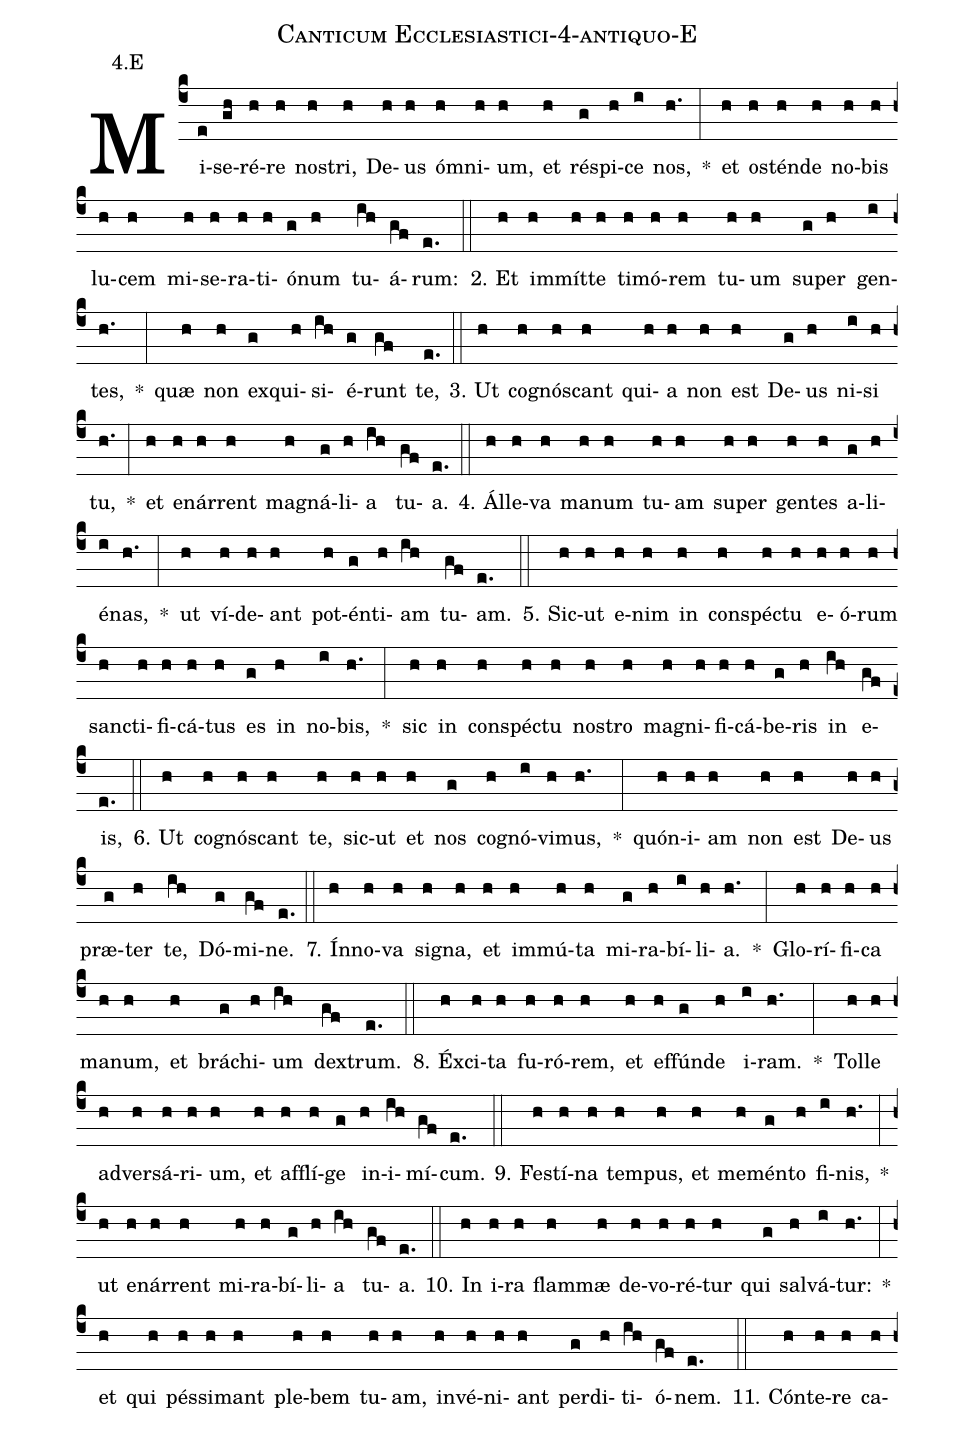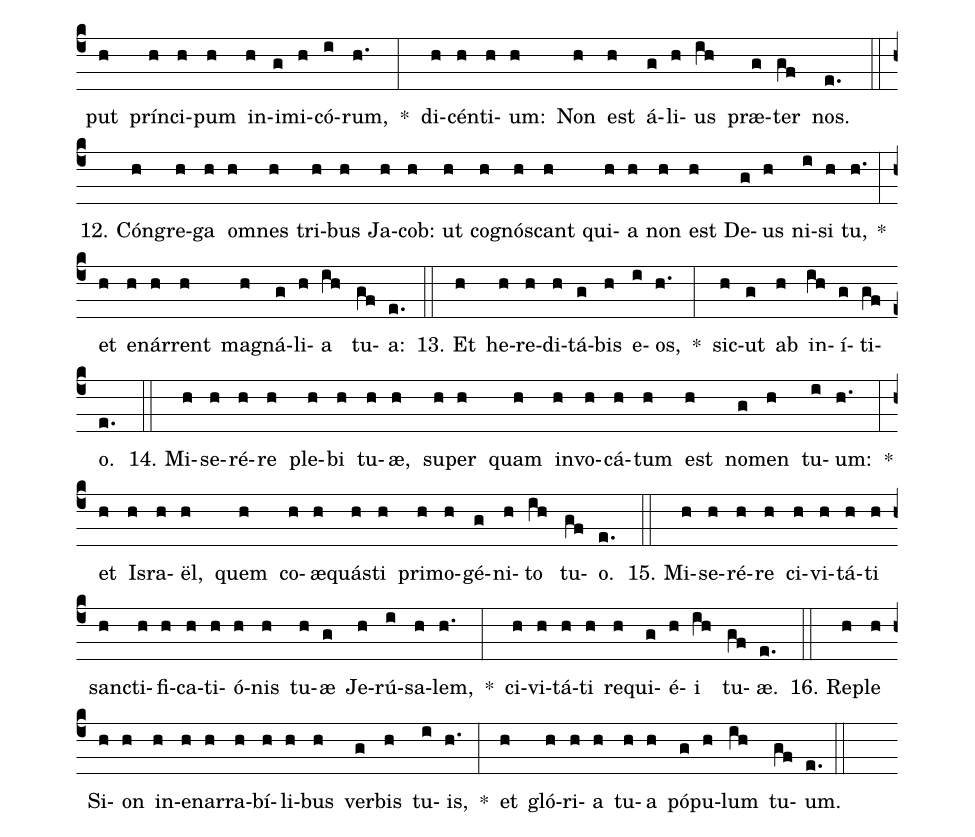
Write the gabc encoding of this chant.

name: Canticum Ecclesiastici-4-antiquo-E;
annotation: 4.E;
%%
(c4)Mi(e)se(gh)ré(h)re(h) nos(h)tri,(h) De(h)us(h) óm(h)ni(h)um,(h) et(h) ré(g)spi(h)ce(i) nos,(h.) *(:) et(h) os(h)tén(h)de(h) no(h)bis(h) lu(h)cem(h) mi(h)se(h)ra(h)ti(h)ó(g)num(h) tu(ih)á(gf)rum:(e.) (::)
2. Et(h) im(h)mít(h)te(h) ti(h)mó(h)rem(h) tu(h)um(h) su(g)per(h) gen(i)tes,(h.) *(:) quæ(h) non(h) ex(g)qui(h)si(ih)é(g)runt(gf) te,(e.) (::)
3. Ut(h) co(h)gnós(h)cant(h) qui(h)a(h) non(h) est(h) De(g)us(h) ni(i)si(h) tu,(h.) *(:) et(h) e(h)nár(h)rent(h) ma(h)gná(g)li(h)a(ih) tu(gf)a.(e.) (::)
4. Ál(h)le(h)va(h) ma(h)num(h) tu(h)am(h) su(h)per(h) gen(h)tes(h) a(g)li(h)é(i)nas,(h.) *(:) ut(h) ví(h)de(h)ant(h) pot(h)én(g)ti(h)am(ih) tu(gf)am.(e.) (::)
5. Sic(h)ut(h) e(h)nim(h) in(h) con(h)spéc(h)tu(h) e(h)ó(h)rum(h) sanc(h)ti(h)fi(h)cá(h)tus(h) es(g) in(h) no(i)bis,(h.) *(:) sic(h) in(h) con(h)spéc(h)tu(h) nos(h)tro(h) ma(h)gni(h)fi(h)cá(h)be(g)ris(h) in(ih) e(gf)is,(e.) (::)
6. Ut(h) co(h)gnós(h)cant(h) te,(h) sic(h)ut(h) et(h) nos(g) co(h)gnó(i)vi(h)mus,(h.) *(:) quón(h)i(h)am(h) non(h) est(h) De(h)us(h) præ(g)ter(h) te,(ih) Dó(g)mi(gf)ne.(e.) (::)
7. Ín(h)no(h)va(h) si(h)gna,(h) et(h) im(h)mú(h)ta(h) mi(g)ra(h)bí(i)li(h)a.(h.) *(:) Glo(h)rí(h)fi(h)ca(h) ma(h)num,(h) et(h) brá(g)chi(h)um(ih) dex(gf)trum.(e.) (::)
8. Éx(h)ci(h)ta(h) fu(h)ró(h)rem,(h) et(h) ef(h)fún(g)de(h) i(i)ram.(h.) *(:) Tol(h)le(h) ad(h)ver(h)sá(h)ri(h)um,(h) et(h) af(h)flí(h)ge(g) in(h)i(ih)mí(gf)cum.(e.) (::)
9. Fes(h)tí(h)na(h) tem(h)pus,(h) et(h) me(h)mén(g)to(h) fi(i)nis,(h.) *(:) ut(h) e(h)nár(h)rent(h) mi(h)ra(h)bí(g)li(h)a(ih) tu(gf)a.(e.) (::)
10. In(h) i(h)ra(h) flam(h)mæ(h) de(h)vo(h)ré(h)tur(h) qui(g) sal(h)vá(i)tur:(h.) *(:) et(h) qui(h) pés(h)si(h)mant(h) ple(h)bem(h) tu(h)am,(h) in(h)vé(h)ni(h)ant(h) per(g)di(h)ti(ih)ó(gf)nem.(e.) (::)
11. Cón(h)te(h)re(h) ca(h)put(h) prín(h)ci(h)pum(h) in(h)i(g)mi(h)có(i)rum,(h.) *(:) di(h)cén(h)ti(h)um:(h) Non(h) est(h) á(g)li(h)us(ih) præ(g)ter(gf) nos.(e.) (::)
12. Cón(h)gre(h)ga(h) om(h)nes(h) tri(h)bus(h) Ja(h)cob:(h) ut(h) co(h)gnós(h)cant(h) qui(h)a(h) non(h) est(h) De(g)us(h) ni(i)si(h) tu,(h.) *(:) et(h) e(h)nár(h)rent(h) ma(h)gná(g)li(h)a(ih) tu(gf)a:(e.) (::)
13. Et(h) he(h)re(h)di(h)tá(g)bis(h) e(i)os,(h.) *(:) sic(h)ut(g) ab(h) in(ih)í(g)ti(gf)o.(e.) (::)
14. Mi(h)se(h)ré(h)re(h) ple(h)bi(h) tu(h)æ,(h) su(h)per(h) quam(h) in(h)vo(h)cá(h)tum(h) est(h) no(g)men(h) tu(i)um:(h.) *(:) et(h) Is(h)ra(h)ël,(h) quem(h) co(h)æ(h)quás(h)ti(h) pri(h)mo(h)gé(g)ni(h)to(ih) tu(gf)o.(e.) (::)
15. Mi(h)se(h)ré(h)re(h) ci(h)vi(h)tá(h)ti(h) sanc(h)ti(h)fi(h)ca(h)ti(h)ó(h)nis(h) tu(h)æ(g) Je(h)rú(i)sa(h)lem,(h.) *(:) ci(h)vi(h)tá(h)ti(h) re(h)qui(g)é(h)i(ih) tu(gf)æ.(e.) (::)
16. Re(h)ple(h) Si(h)on(h) in(h)e(h)nar(h)ra(h)bí(h)li(h)bus(h) ver(g)bis(h) tu(i)is,(h.) *(:) et(h) gló(h)ri(h)a(h) tu(h)a(h) pó(g)pu(h)lum(ih) tu(gf)um.(e.) (::)
